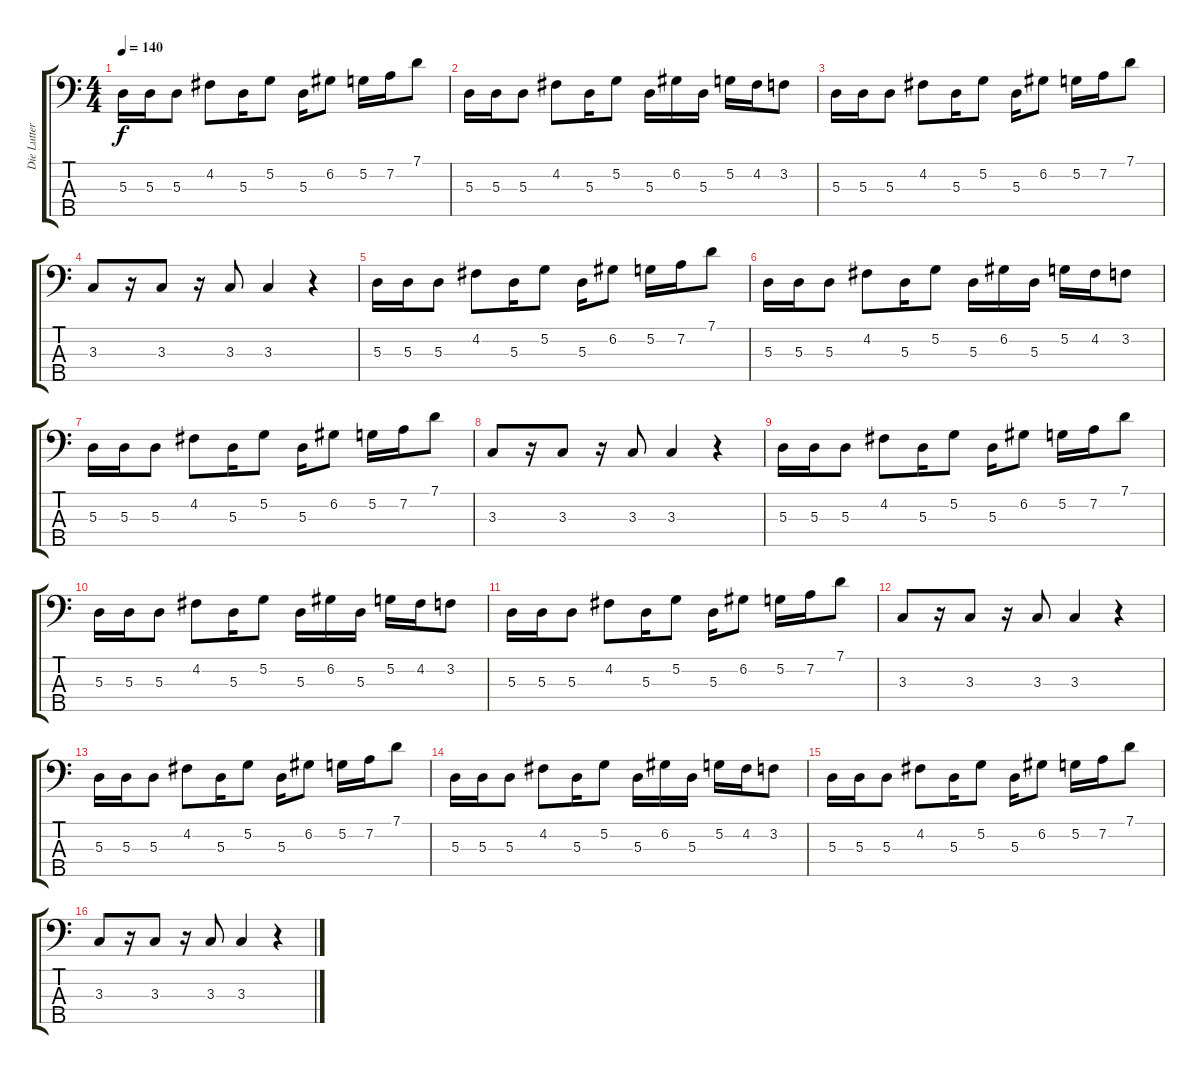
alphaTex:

\track ("Die Lutter" "Die Lutter") {instrument electricbasspick}
\staff {score tabs}
\tuning (G2 D2 A1 E1 B0) {hide}
\ts (4 4)
\tempo 140
\clef f4
\ks c
5.3.16{dy f} 5.3.16 5.3.8 4.2.8 5.3.16 5.2.8 5.3.16 6.2.8 5.2.16 7.2.16 7.1.8 |
5.3.16 5.3.16 5.3.8 4.2.8 5.3.16 5.2.8 5.3.16 6.2.16 5.3.16 5.2.16 4.2.16 3.2.8 |
5.3.16 5.3.16 5.3.8 4.2.8 5.3.16 5.2.8 5.3.16 6.2.8 5.2.16 7.2.16 7.1.8 |
3.3.8 r.16 3.3.8 r.16 3.3.8 3.3.4 r.4 |
5.3.16 5.3.16 5.3.8 4.2.8 5.3.16 5.2.8 5.3.16 6.2.8 5.2.16 7.2.16 7.1.8 |
5.3.16 5.3.16 5.3.8 4.2.8 5.3.16 5.2.8 5.3.16 6.2.16 5.3.16 5.2.16 4.2.16 3.2.8 |
5.3.16 5.3.16 5.3.8 4.2.8 5.3.16 5.2.8 5.3.16 6.2.8 5.2.16 7.2.16 7.1.8 |
3.3.8 r.16 3.3.8 r.16 3.3.8 3.3.4 r.4 |
5.3.16 5.3.16 5.3.8 4.2.8 5.3.16 5.2.8 5.3.16 6.2.8 5.2.16 7.2.16 7.1.8 |
5.3.16 5.3.16 5.3.8 4.2.8 5.3.16 5.2.8 5.3.16 6.2.16 5.3.16 5.2.16 4.2.16 3.2.8 |
5.3.16 5.3.16 5.3.8 4.2.8 5.3.16 5.2.8 5.3.16 6.2.8 5.2.16 7.2.16 7.1.8 |
3.3.8 r.16 3.3.8 r.16 3.3.8 3.3.4 r.4 |
5.3.16 5.3.16 5.3.8 4.2.8 5.3.16 5.2.8 5.3.16 6.2.8 5.2.16 7.2.16 7.1.8 |
5.3.16 5.3.16 5.3.8 4.2.8 5.3.16 5.2.8 5.3.16 6.2.16 5.3.16 5.2.16 4.2.16 3.2.8 |
5.3.16 5.3.16 5.3.8 4.2.8 5.3.16 5.2.8 5.3.16 6.2.8 5.2.16 7.2.16 7.1.8 |
3.3.8 r.16 3.3.8 r.16 3.3.8 3.3.4 r.4
